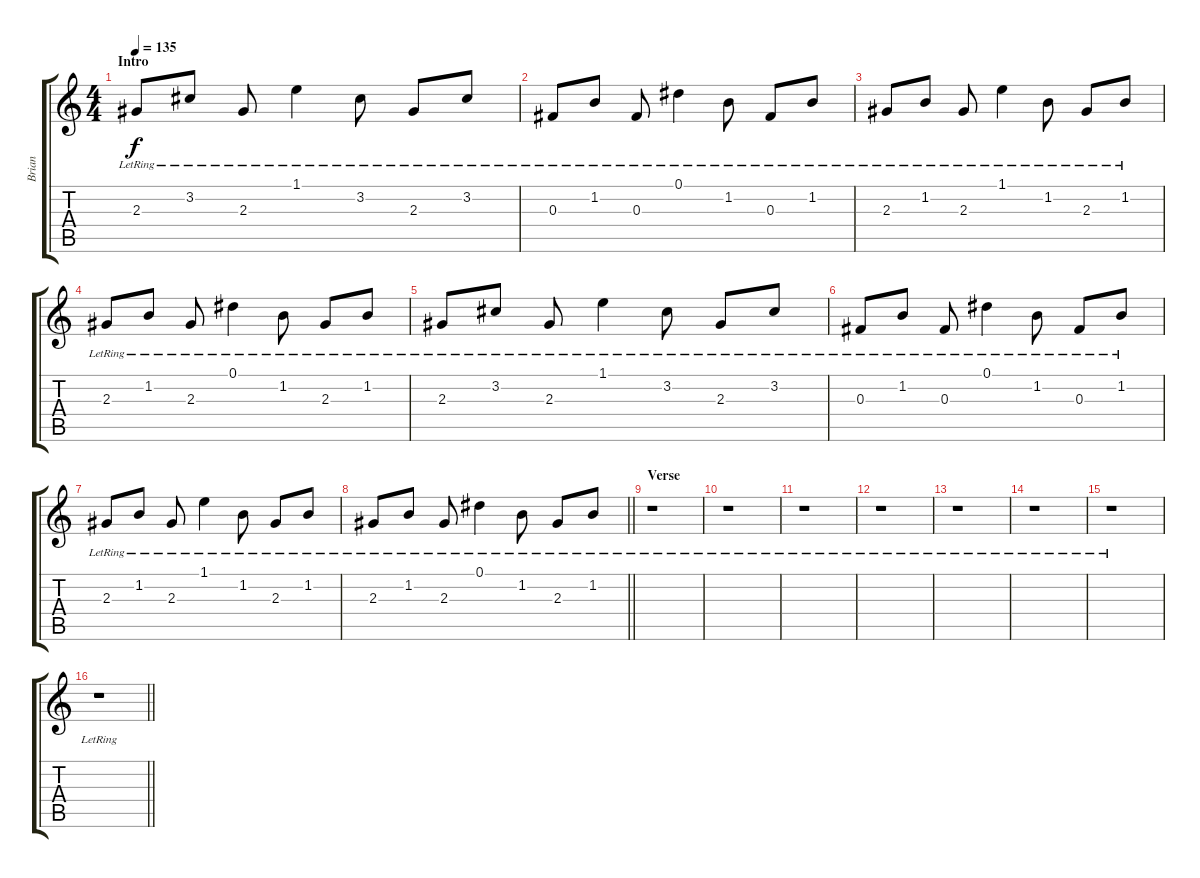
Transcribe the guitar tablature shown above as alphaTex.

\track ("Brian" "Brian") {instrument electricguitarclean}
\staff {score tabs}
\tuning (Eb4 Bb3 Gb3 Db3 Ab2 Eb2) {hide}
\ts (4 4)
\section ("" "Intro")
\tempo 135
\clef g2
\ks c
2.3{lr}.8{dy f instrument electricguitarclean} 3.2{lr}.8 2.3{lr}.8 1.1{lr}.4 3.2{lr}.8 2.3{lr}.8 3.2{lr}.8 |
0.3{lr}.8 1.2{lr}.8 0.3{lr}.8 0.1{lr}.4 1.2{lr}.8 0.3{lr}.8 1.2{lr}.8 |
2.3{lr}.8 1.2{lr}.8 2.3{lr}.8 1.1{lr}.4 1.2{lr}.8 2.3{lr}.8 1.2{lr}.8 |
2.3{lr}.8 1.2{lr}.8 2.3{lr}.8 0.1{lr}.4 1.2{lr}.8 2.3{lr}.8 1.2{lr}.8 |
2.3{lr}.8 3.2{lr}.8 2.3{lr}.8 1.1{lr}.4 3.2{lr}.8 2.3{lr}.8 3.2{lr}.8 |
0.3{lr}.8 1.2{lr}.8 0.3{lr}.8 0.1{lr}.4 1.2{lr}.8 0.3{lr}.8 1.2{lr}.8 |
2.3{lr}.8 1.2{lr}.8 2.3{lr}.8 1.1{lr}.4 1.2{lr}.8 2.3{lr}.8 1.2{lr}.8 |
\barLineRight lightlight
2.3{lr}.8 1.2{lr}.8 2.3{lr}.8 0.1{lr}.4 1.2{lr}.8 2.3{lr}.8 1.2{lr}.8 |
\section ("" "Verse")
r.1 |
r.1 |
r.1 |
r.1 |
r.1 |
r.1 |
r.1 |
\barLineRight lightlight
r.1
